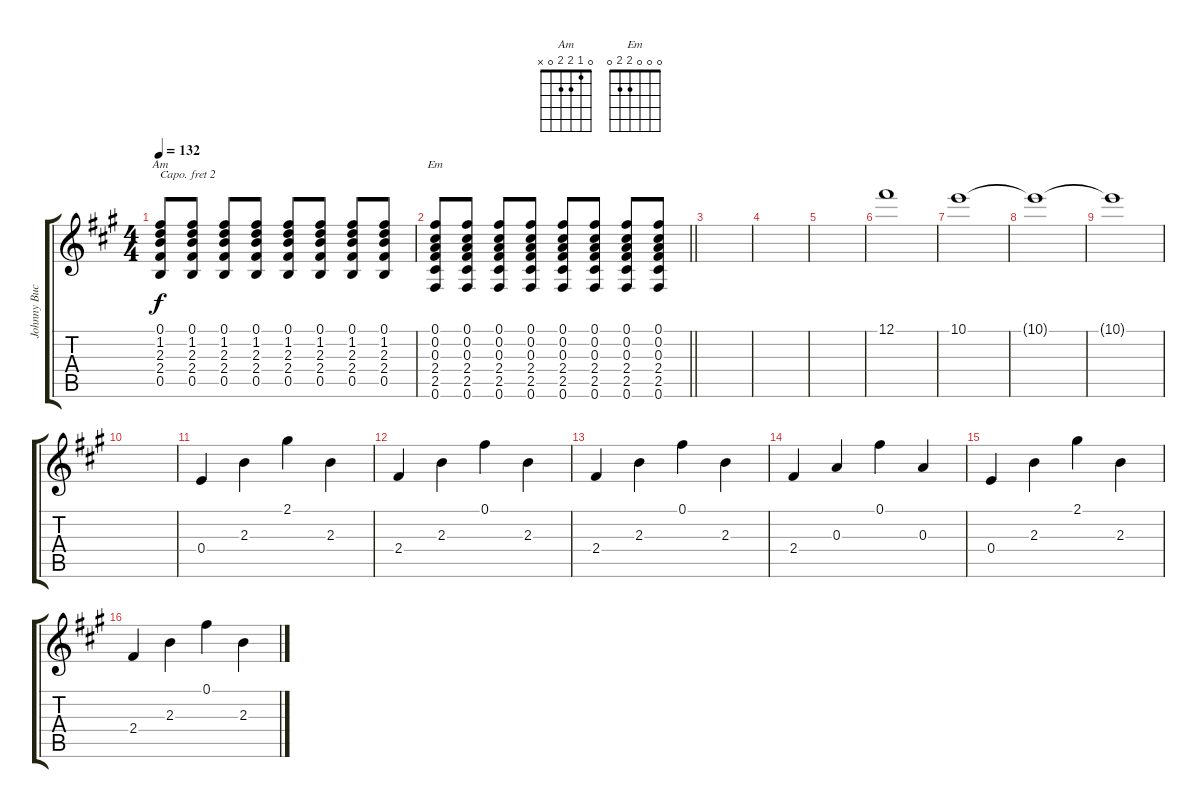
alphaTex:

\track ("Johnny Buckland-Lead guitar" "Johnny Buc") {instrument overdrivenguitar}
\staff {score tabs}
\capo 2
\tuning (E4 B3 G3 D3 A2 E2) {hide}
\chord ("Am" 0 1 2 2 0 x)
\chord ("Em" 0 0 0 2 2 0)
\ts (4 4)
\tempo 132
\clef g2
\ks a
(0.1 1.2 2.3 2.4 0.5).8{ch "Am" dy f} (0.1 1.2 2.3 2.4 0.5).8 (0.1 1.2 2.3 2.4 0.5).8 (0.1 1.2 2.3 2.4 0.5).8 (0.1 1.2 2.3 2.4 0.5).8 (0.1 1.2 2.3 2.4 0.5).8 (0.1 1.2 2.3 2.4 0.5).8 (0.1 1.2 2.3 2.4 0.5).8 |
\barLineRight lightlight
(0.1 0.2 0.3 2.4 2.5 0.6).8{ch "Em"} (0.1 0.2 0.3 2.4 2.5 0.6).8 (0.1 0.2 0.3 2.4 2.5 0.6).8 (0.1 0.2 0.3 2.4 2.5 0.6).8 (0.1 0.2 0.3 2.4 2.5 0.6).8 (0.1 0.2 0.3 2.4 2.5 0.6).8 (0.1 0.2 0.3 2.4 2.5 0.6).8 (0.1 0.2 0.3 2.4 2.5 0.6).8 |
|
|
|
12.1.1 |
10.1.1 |
10.1{t}.1 |
10.1{t}.1 |
|
0.4.4{instrument electricguitarclean} 2.3.4 2.1.4 2.3.4 |
2.4.4 2.3.4 0.1.4 2.3.4 |
2.4.4 2.3.4 0.1.4 2.3.4 |
2.4.4 0.3.4 0.1.4 0.3.4 |
0.4.4{instrument electricguitarclean} 2.3.4 2.1.4 2.3.4 |
2.4.4 2.3.4 0.1.4 2.3.4
